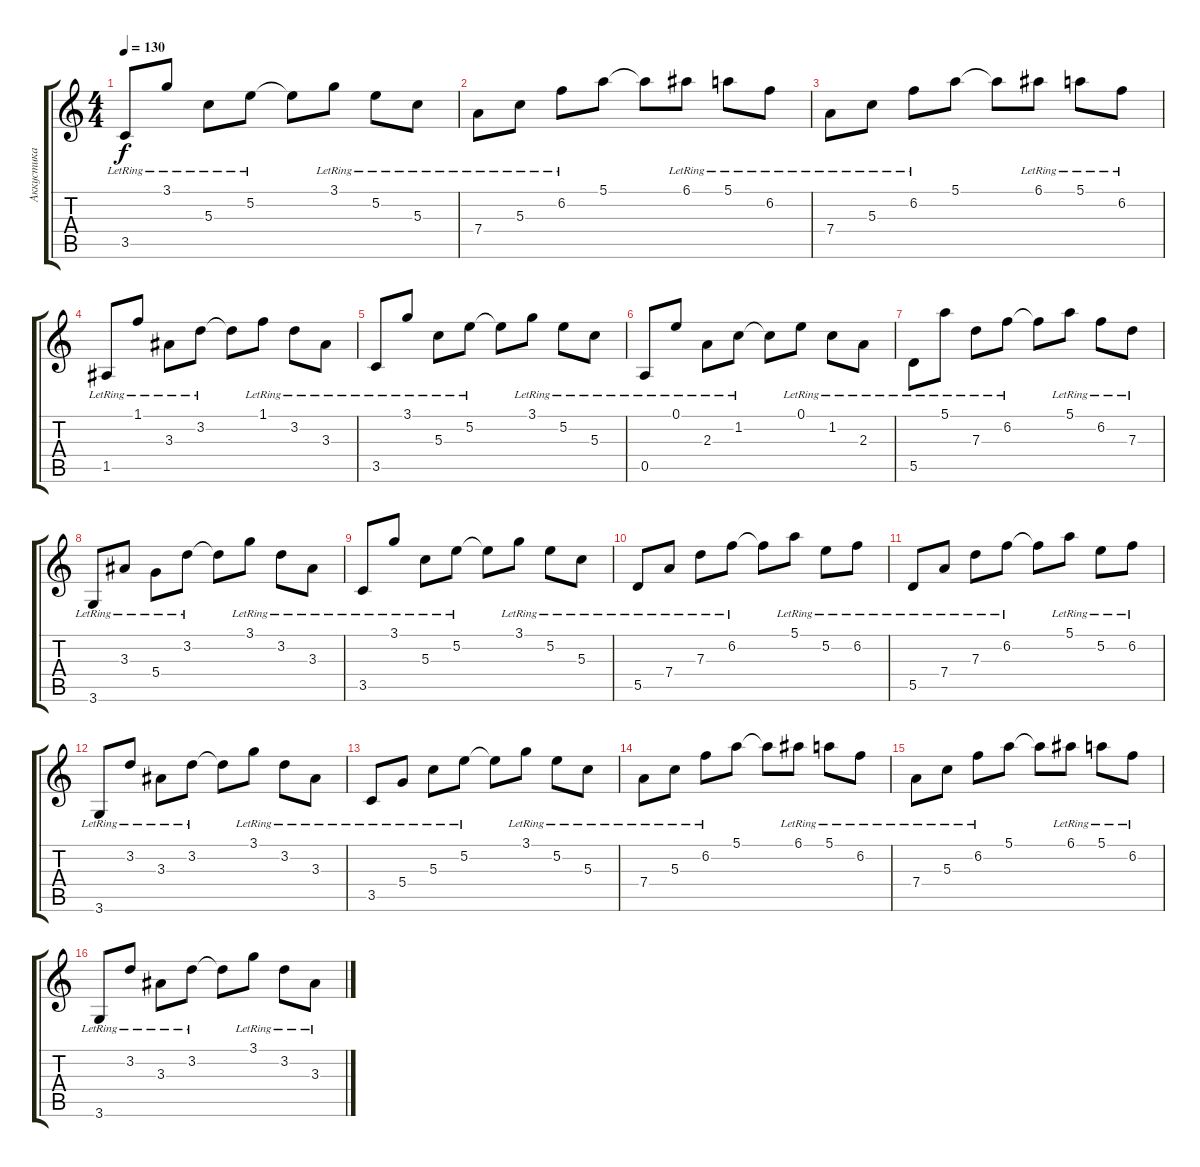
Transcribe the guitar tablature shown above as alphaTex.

\track ("Аккустика" "Аккустика") {instrument electricguitarclean}
\staff {score tabs}
\tuning (E4 B3 G3 D3 A2 E2) {hide}
\ts (4 4)
\tempo 130
\clef g2
\ks c
3.5{lr}.8{dy f} 3.1{lr}.8 5.3{lr}.8 5.2{lr}.8 5.2{t}.8 3.1{lr}.8 5.2{lr}.8 5.3{lr}.8 |
7.4{lr}.8 5.3{lr}.8 6.2{lr}.8 5.1.8 5.1{t}.8 6.1{lr}.8 5.1{lr}.8 6.2{lr}.8 |
7.4{lr}.8 5.3{lr}.8 6.2{lr}.8 5.1.8 5.1{t}.8 6.1{lr}.8 5.1{lr}.8 6.2{lr}.8 |
1.5{lr}.8 1.1{lr}.8 3.3{lr}.8 3.2{lr}.8 3.2{t}.8 1.1{lr}.8 3.2{lr}.8 3.3{lr}.8 |
3.5{lr}.8 3.1{lr}.8 5.3{lr}.8 5.2{lr}.8 5.2{t}.8 3.1{lr}.8 5.2{lr}.8 5.3{lr}.8 |
0.5{lr}.8 0.1{lr}.8 2.3{lr}.8 1.2{lr}.8 1.2{t}.8 0.1{lr}.8 1.2{lr}.8 2.3{lr}.8 |
5.5{lr}.8 5.1{lr}.8 7.3{lr}.8 6.2{lr}.8 6.2{t}.8 5.1{lr}.8 6.2{lr}.8 7.3{lr}.8 |
3.6{lr}.8 3.3{lr}.8 5.4{lr}.8 3.2{lr}.8 3.2{t}.8 3.1{lr}.8 3.2{lr}.8 3.3{lr}.8 |
3.5{lr}.8 3.1{lr}.8 5.3{lr}.8 5.2{lr}.8 5.2{t}.8 3.1{lr}.8 5.2{lr}.8 5.3{lr}.8 |
5.5{lr}.8 7.4{lr}.8 7.3{lr}.8 6.2{lr}.8 6.2{t}.8 5.1{lr}.8 5.2{lr}.8 6.2{lr}.8 |
5.5{lr}.8 7.4{lr}.8 7.3{lr}.8 6.2{lr}.8 6.2{t}.8 5.1{lr}.8 5.2{lr}.8 6.2{lr}.8 |
3.6{lr}.8 3.2{lr}.8 3.3{lr}.8 3.2{lr}.8 3.2{t}.8 3.1{lr}.8 3.2{lr}.8 3.3{lr}.8 |
3.5{lr}.8 5.4{lr}.8 5.3{lr}.8 5.2{lr}.8 5.2{t}.8 3.1{lr}.8 5.2{lr}.8 5.3{lr}.8 |
7.4{lr}.8 5.3{lr}.8 6.2{lr}.8 5.1.8 5.1{t}.8 6.1{lr}.8 5.1{lr}.8 6.2{lr}.8 |
7.4{lr}.8 5.3{lr}.8 6.2{lr}.8 5.1.8 5.1{t}.8 6.1{lr}.8 5.1{lr}.8 6.2{lr}.8 |
3.6{lr}.8 3.2{lr}.8 3.3{lr}.8 3.2{lr}.8 3.2{t}.8 3.1{lr}.8 3.2{lr}.8 3.3{lr}.8
